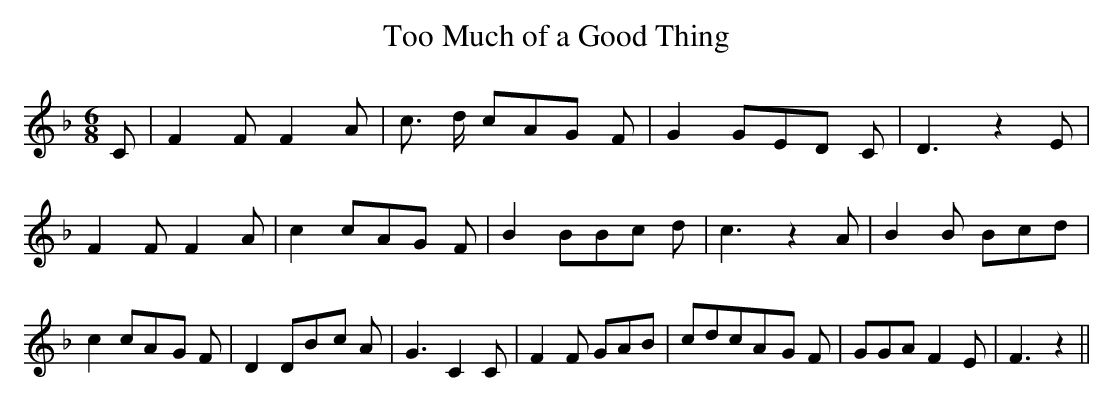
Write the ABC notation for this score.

X:1
T:Too Much of a Good Thing
M:6/8
L:1/8
K:F
 C| F2 F F2 A| c3/2 d/2 cA-G F| G2 GE-D C| D3 z2 E| F2 F F2 A| c2 cA-G F|\
 B2 BB-c d| c3 z2 A| B2 B Bcd| c2 cA-G F| D2 DB-c A| G3 C2 C| F2 F GAB|\
 cdcA-G F| GGA F2 E| F3 z2||
